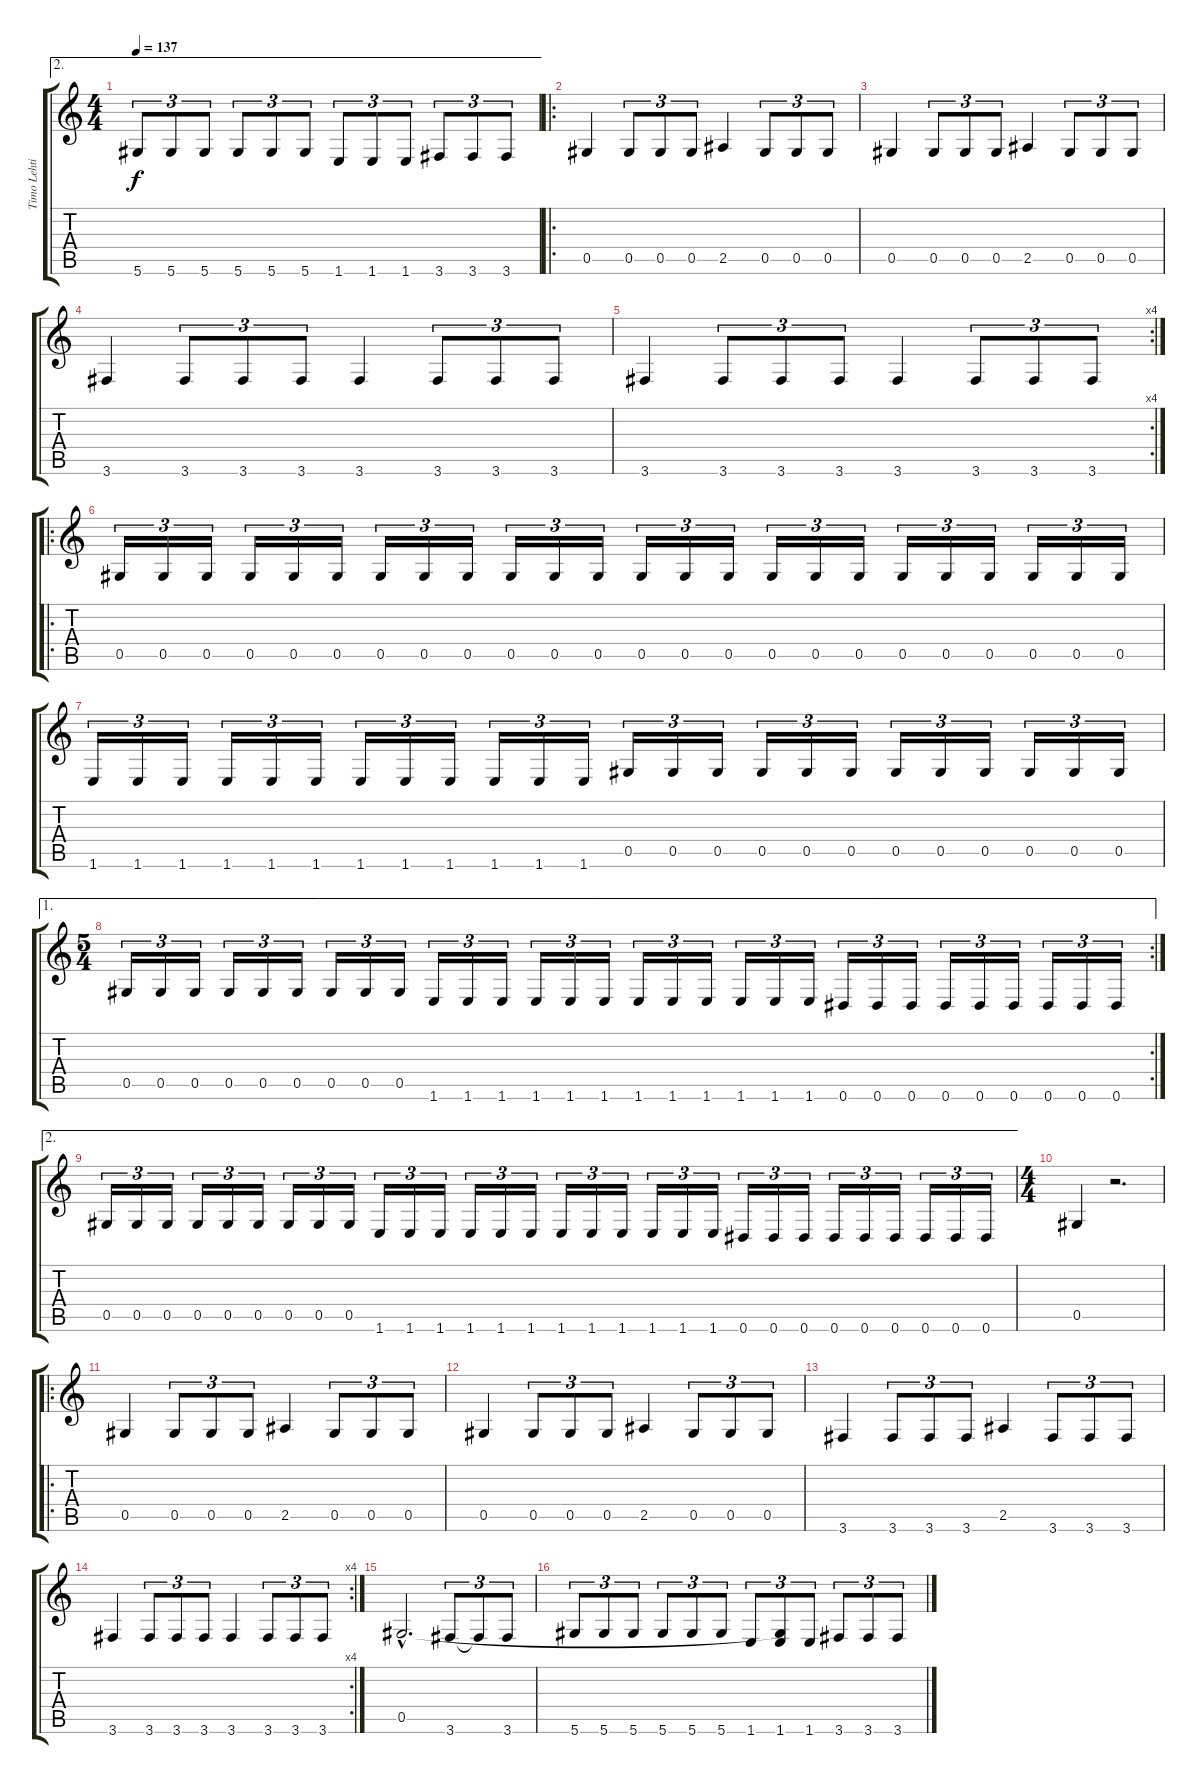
\track ("Timo Lehtinen" "Timo Lehti") {instrument electricbasspick}
\staff {score tabs}
\tuning (Eb4 Bb3 Gb3 Db3 Ab2 Eb2) {hide}
\ae 2
\ts (4 4)
\tempo 137
\clef g2
\ks c
5.6.8{tu (3 2) dy f} 5.6.8{tu (3 2)} 5.6.8{tu (3 2)} 5.6.8{tu (3 2)} 5.6.8{tu (3 2)} 5.6.8{tu (3 2)} 1.6.8{tu (3 2)} 1.6.8{tu (3 2)} 1.6.8{tu (3 2)} 3.6.8{tu (3 2)} 3.6.8{tu (3 2)} 3.6.8{tu (3 2)} |
\ro
0.5.4 0.5.8{tu (3 2)} 0.5.8{tu (3 2)} 0.5.8{tu (3 2)} 2.5.4 0.5.8{tu (3 2)} 0.5.8{tu (3 2)} 0.5.8{tu (3 2)} |
0.5.4 0.5.8{tu (3 2)} 0.5.8{tu (3 2)} 0.5.8{tu (3 2)} 2.5.4 0.5.8{tu (3 2)} 0.5.8{tu (3 2)} 0.5.8{tu (3 2)} |
3.6.4 3.6.8{tu (3 2)} 3.6.8{tu (3 2)} 3.6.8{tu (3 2)} 3.6.4 3.6.8{tu (3 2)} 3.6.8{tu (3 2)} 3.6.8{tu (3 2)} |
\rc 4
3.6.4 3.6.8{tu (3 2)} 3.6.8{tu (3 2)} 3.6.8{tu (3 2)} 3.6.4 3.6.8{tu (3 2)} 3.6.8{tu (3 2)} 3.6.8{tu (3 2)} |
\ro
0.5.16{tu (3 2)} 0.5.16{tu (3 2)} 0.5.16{tu (3 2)} 0.5.16{tu (3 2)} 0.5.16{tu (3 2)} 0.5.16{tu (3 2)} 0.5.16{tu (3 2)} 0.5.16{tu (3 2)} 0.5.16{tu (3 2)} 0.5.16{tu (3 2)} 0.5.16{tu (3 2)} 0.5.16{tu (3 2)} 0.5.16{tu (3 2)} 0.5.16{tu (3 2)} 0.5.16{tu (3 2)} 0.5.16{tu (3 2)} 0.5.16{tu (3 2)} 0.5.16{tu (3 2)} 0.5.16{tu (3 2)} 0.5.16{tu (3 2)} 0.5.16{tu (3 2)} 0.5.16{tu (3 2)} 0.5.16{tu (3 2)} 0.5.16{tu (3 2)} |
1.6.16{tu (3 2)} 1.6.16{tu (3 2)} 1.6.16{tu (3 2)} 1.6.16{tu (3 2)} 1.6.16{tu (3 2)} 1.6.16{tu (3 2)} 1.6.16{tu (3 2)} 1.6.16{tu (3 2)} 1.6.16{tu (3 2)} 1.6.16{tu (3 2)} 1.6.16{tu (3 2)} 1.6.16{tu (3 2)} 0.5.16{tu (3 2)} 0.5.16{tu (3 2)} 0.5.16{tu (3 2)} 0.5.16{tu (3 2)} 0.5.16{tu (3 2)} 0.5.16{tu (3 2)} 0.5.16{tu (3 2)} 0.5.16{tu (3 2)} 0.5.16{tu (3 2)} 0.5.16{tu (3 2)} 0.5.16{tu (3 2)} 0.5.16{tu (3 2)} |
\ae 1
\rc 2
\ts (5 4)
0.5.16{tu (3 2)} 0.5.16{tu (3 2)} 0.5.16{tu (3 2)} 0.5.16{tu (3 2)} 0.5.16{tu (3 2)} 0.5.16{tu (3 2)} 0.5.16{tu (3 2)} 0.5.16{tu (3 2)} 0.5.16{tu (3 2)} 1.6.16{tu (3 2)} 1.6.16{tu (3 2)} 1.6.16{tu (3 2)} 1.6.16{tu (3 2)} 1.6.16{tu (3 2)} 1.6.16{tu (3 2)} 1.6.16{tu (3 2)} 1.6.16{tu (3 2)} 1.6.16{tu (3 2)} 1.6.16{tu (3 2)} 1.6.16{tu (3 2)} 1.6.16{tu (3 2)} 0.6.16{tu (3 2)} 0.6.16{tu (3 2)} 0.6.16{tu (3 2)} 0.6.16{tu (3 2)} 0.6.16{tu (3 2)} 0.6.16{tu (3 2)} 0.6.16{tu (3 2)} 0.6.16{tu (3 2)} 0.6.16{tu (3 2)} |
\ae 2
0.5.16{tu (3 2)} 0.5.16{tu (3 2)} 0.5.16{tu (3 2)} 0.5.16{tu (3 2)} 0.5.16{tu (3 2)} 0.5.16{tu (3 2)} 0.5.16{tu (3 2)} 0.5.16{tu (3 2)} 0.5.16{tu (3 2)} 1.6.16{tu (3 2)} 1.6.16{tu (3 2)} 1.6.16{tu (3 2)} 1.6.16{tu (3 2)} 1.6.16{tu (3 2)} 1.6.16{tu (3 2)} 1.6.16{tu (3 2)} 1.6.16{tu (3 2)} 1.6.16{tu (3 2)} 1.6.16{tu (3 2)} 1.6.16{tu (3 2)} 1.6.16{tu (3 2)} 0.6.16{tu (3 2)} 0.6.16{tu (3 2)} 0.6.16{tu (3 2)} 0.6.16{tu (3 2)} 0.6.16{tu (3 2)} 0.6.16{tu (3 2)} 0.6.16{tu (3 2)} 0.6.16{tu (3 2)} 0.6.16{tu (3 2)} |
\ts (4 4)
0.5.4 r.2{d} |
\ro
0.5.4 0.5.8{tu (3 2)} 0.5.8{tu (3 2)} 0.5.8{tu (3 2)} 2.5.4 0.5.8{tu (3 2)} 0.5.8{tu (3 2)} 0.5.8{tu (3 2)} |
0.5.4 0.5.8{tu (3 2)} 0.5.8{tu (3 2)} 0.5.8{tu (3 2)} 2.5.4 0.5.8{tu (3 2)} 0.5.8{tu (3 2)} 0.5.8{tu (3 2)} |
3.6.4 3.6.8{tu (3 2)} 3.6.8{tu (3 2)} 3.6.8{tu (3 2)} 2.5.4 3.6.8{tu (3 2)} 3.6.8{tu (3 2)} 3.6.8{tu (3 2)} |
\rc 4
3.6.4 3.6.8{tu (3 2)} 3.6.8{tu (3 2)} 3.6.8{tu (3 2)} 3.6.4 3.6.8{tu (3 2)} 3.6.8{tu (3 2)} 3.6.8{tu (3 2)} |
0.5{hac}.2{d} 3.6.8{tu (3 2)} 3.6{t}.8{tu (3 2)} 3.6.8{tu (3 2)} |
5.6.8{tu (3 2)} 5.6.8{tu (3 2)} 5.6.8{tu (3 2)} 5.6.8{tu (3 2)} 5.6.8{tu (3 2)} 5.6.8{tu (3 2)} 1.6.8{tu (3 2)} (0.5{t} 1.6).8{tu (3 2)} 1.6.8{tu (3 2)} 3.6.8{tu (3 2)} 3.6.8{tu (3 2)} 3.6.8{tu (3 2)}
